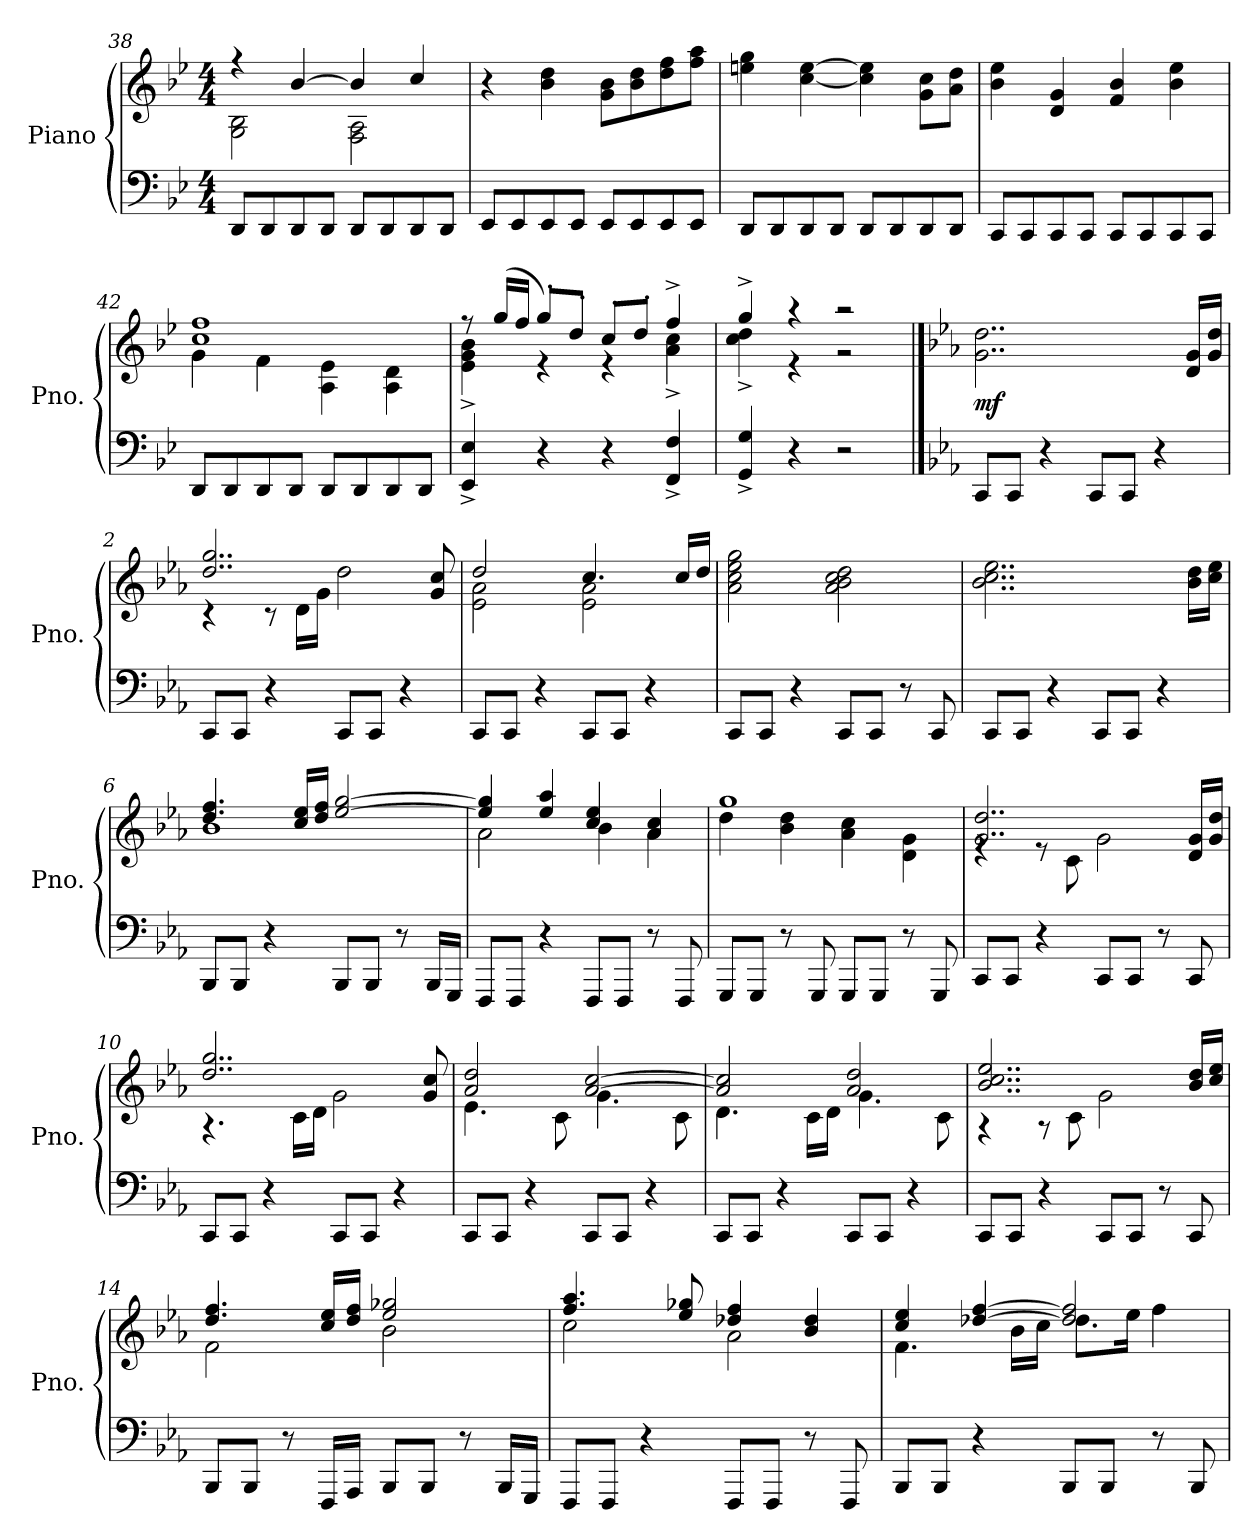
**kern	**kern	**dynam
*part1	*part1	*part1
*staff2	*staff1	*staff1/2
*I"Piano	*	*
*I'Pno.	*	*
!!LO:LB:g=z
*clefF4	*clefG2	*
*k[b-e-]	*k[b-e-]	*
*M4/4	*M4/4	*
=38	=38	=38
*	*^	*
8DD/L	4r	2G\ 2B-\	.
8DD/	.	.	.
8DD/	[4b-/	.	.
8DD/J	.	.	.
8DD/L	4b-/]	2F\ 2A\	.
8DD/	.	.	.
8DD/	4cc/	.	.
8DD/J	.	.	.
*	*v	*v	*
=39	=39	=39
8EE-/L	4r	.
8EE-/	.	.
8EE-/	4b-\ 4dd\	.
8EE-/J	.	.
8EE-/L	8g\ 8b-\L	.
8EE-/	8b-\ 8dd\	.
8EE-/	8dd\ 8ff\	.
8EE-/J	8ff\ 8aa\J	.
=40	=40	=40
8DD/L	4een\ 4gg\	.
8DD/	.	.
8DD/	[4cc\ [4ee\	.
8DD/J	.	.
8DD/L	4cc\] 4ee\]	.
8DD/	.	.
8DD/	8g\ 8cc\L	.
8DD/J	8a\ 8dd\J	.
=41	=41	=41
8CC/L	4b-\ 4ee-\	.
8CC/	.	.
8CC/	4d/ 4g/	.
8CC/J	.	.
8CC/L	4f/ 4b-/	.
8CC/	.	.
8CC/	4b-\ 4ee-\	.
8CC/J	.	.
!!LO:LB:g=z
=42	=42	=42
*	*^	*
8DD/L	1cc 1ff	4g\	.
8DD/	.	.	.
8DD/	.	4f\	.
8DD/J	.	.	.
8DD/L	.	4A\ 4e-\	.
8DD/	.	.	.
8DD/	.	4A\ 4d\	.
8DD/J	.	.	.
=43	=43	=43	=43
4EE-/^ 4E-/^	8r	4e-\^ 4g\^ 4b-\^	.
.	(>16gg/LL	.	.
.	16ff/JJ	.	.
4r	8gg'/L)	4r	.
.	8dd'/J	.	.
4r	8cc'/L	4r	.
.	8dd'/J	.	.
4FF/^ 4F/^	4ff^/	4a\^ 4cc\^	.
=44	=44	=44	=44
4GG/^ 4G/^	4gg^/	4cc\^ 4dd\^	.
4r	4r	4r	.
2r	2r	2r	.
*	*v	*v	*
!!LO:LB:g=z
==1	==1	==1
*k[b-e-a-]	*k[b-e-a-]	*
*	*MM111	*
*	*^	*
!	!LO:TX:B:t=III. Grim Journey	!	!
!	!	!	!LO:DY:b
*	*v	*v	*
8CC/L	2..g\ 2..dd\	mf
8CC/J	.	.
4r	.	.
8CC/L	.	.
8CC/J	.	.
4r	.	.
.	16d/ 16g/LL	.
.	16g/ 16dd/JJ	.
=2	=2	=2
*	*^	*
8CC/L	2..dd/ 2..gg/	4r	.
8CC/J	.	.	.
4r	.	8r	.
.	.	16d\LL	.
.	.	16g\JJ	.
8CC/L	.	2dd\	.
8CC/J	.	.	.
4r	.	.	.
.	8g/ 8cc/	.	.
=3	=3	=3	=3
8CC/L	2dd/	2e-\ 2a-\	.
8CC/J	.	.	.
4r	.	.	.
8CC/L	4.cc/	2e-\ 2a-\	.
8CC/J	.	.	.
4r	.	.	.
.	16cc/LL	.	.
.	16dd/JJ	.	.
*	*v	*v	*
=4	=4	=4
8CC/L	2a-\ 2cc\ 2ee-\ 2gg\	.
8CC/J	.	.
4r	.	.
8CC/L	2a-\ 2b-\ 2cc\ 2dd\	.
8CC/J	.	.
8r	.	.
8CC/	.	.
!!LO:LB:g=z
=5	=5	=5
8CC/L	2..b-\ 2..cc\ 2..ee-\	.
8CC/J	.	.
4r	.	.
8CC/L	.	.
8CC/J	.	.
4r	.	.
.	16b-\ 16dd\LL	.
.	16cc\ 16ee-\JJ	.
=6	=6	=6
*	*^	*
8BBB-/L	4.dd/ 4.ff/	1b-	.
8BBB-/J	.	.	.
4r	.	.	.
.	16cc/ 16ee-/LL	.	.
.	16dd/ 16ff/JJ	.	.
8BBB-/L	[2ee-/ [2gg/	.	.
8BBB-/J	.	.	.
8r	.	.	.
16BBB-/LL	.	.	.
16GGG/JJ	.	.	.
=7	=7	=7	=7
8FFF/L	4ee-/] 4gg/]	2a-\	.
8FFF/J	.	.	.
4r	4ee-/ 4aa-/	.	.
8FFF/L	4cc/ 4ee-/	4b-\	.
8FFF/J	.	.	.
8r	4a-/ 4cc/	4a-\	.
8FFF/	.	.	.
=8	=8	=8	=8
8GGG/L	1gg	4dd\	.
8GGG/J	.	.	.
8r	.	4b-\ 4dd\	.
8GGG/	.	.	.
8GGG/L	.	4a-\ 4cc\	.
8GGG/J	.	.	.
8r	.	4d\ 4g\	.
8GGG/	.	.	.
!!LO:PB:g=z	!!
=9	=9	=9	=9
8CC/L	2..g/ 2..dd/	4re	.
8CC/J	.	.	.
4r	.	8re	.
.	.	8c\	.
8CC/L	.	2g\	.
8CC/J	.	.	.
8r	.	.	.
8CC/	16d/ 16g/LL	.	.
.	16g/ 16dd/JJ	.	.
=10	=10	=10	=10
8CC/L	2..dd/ 2..gg/	4.r	.
8CC/J	.	.	.
4r	.	.	.
.	.	16c\LL	.
.	.	16d\JJ	.
8CC/L	.	2g\	.
8CC/J	.	.	.
4r	.	.	.
.	8g/ 8cc/	.	.
=11	=11	=11	=11
8CC/L	2a-/ 2dd/	4.e-\	.
8CC/J	.	.	.
4r	.	.	.
.	.	8c\	.
8CC/L	[2a-/ [2cc/	4.g\	.
8CC/J	.	.	.
4r	.	.	.
.	.	8c\	.
=12	=12	=12	=12
8CC/L	2a-/] 2cc/]	4.d\	.
8CC/J	.	.	.
4r	.	.	.
.	.	16c\LL	.
.	.	16d\JJ	.
8CC/L	2a-/ 2dd/	4.g\	.
8CC/J	.	.	.
4r	.	.	.
.	.	8c\	.
!!LO:LB:g=z	!!
=13	=13	=13	=13
8CC/L	2..b-/ 2..cc/ 2..ee-/	4r	.
8CC/J	.	.	.
4r	.	8r	.
.	.	8c\	.
8CC/L	.	2g\	.
8CC/J	.	.	.
8r	.	.	.
8CC/	16b-/ 16dd/LL	.	.
.	16cc/ 16ee-/JJ	.	.
=14	=14	=14	=14
8BBB-/L	4.dd/ 4.ff/	2f\	.
8BBB-/J	.	.	.
8r	.	.	.
16FFF/LL	16cc/ 16ee-/LL	.	.
16AAA-/JJ	16dd/ 16ff/JJ	.	.
8BBB-/L	2ee-/ 2gg-X/	2b-\	.
8BBB-/J	.	.	.
8r	.	.	.
16BBB-/LL	.	.	.
16GGG/JJ	.	.	.
=15	=15	=15	=15
8FFF/L	4.ff/ 4.aa-/	2cc\	.
8FFF/J	.	.	.
4r	.	.	.
.	8ee-/ 8gg-X/	.	.
8FFF/L	4dd-X/ 4ff/	2a-\	.
8FFF/J	.	.	.
8r	4b-/ 4dd-/	.	.
8FFF/	.	.	.
=16	=16	=16	=16
8BBB-/L	4cc/ 4ee-/	4.f\	.
8BBB-/J	.	.	.
4r	[4dd-X/ [4ff/	.	.
.	.	16b-\LL	.
.	.	16cc\JJ	.
8BBB-/L	2dd-/] 2ff/]	8.dd-\L	.
8BBB-/J	.	.	.
.	.	16ee-\Jk	.
8r	.	4ff\	.
8BBB-/	.	.	.
*	*v	*v	*
=	=	=
*-	*-	*-
